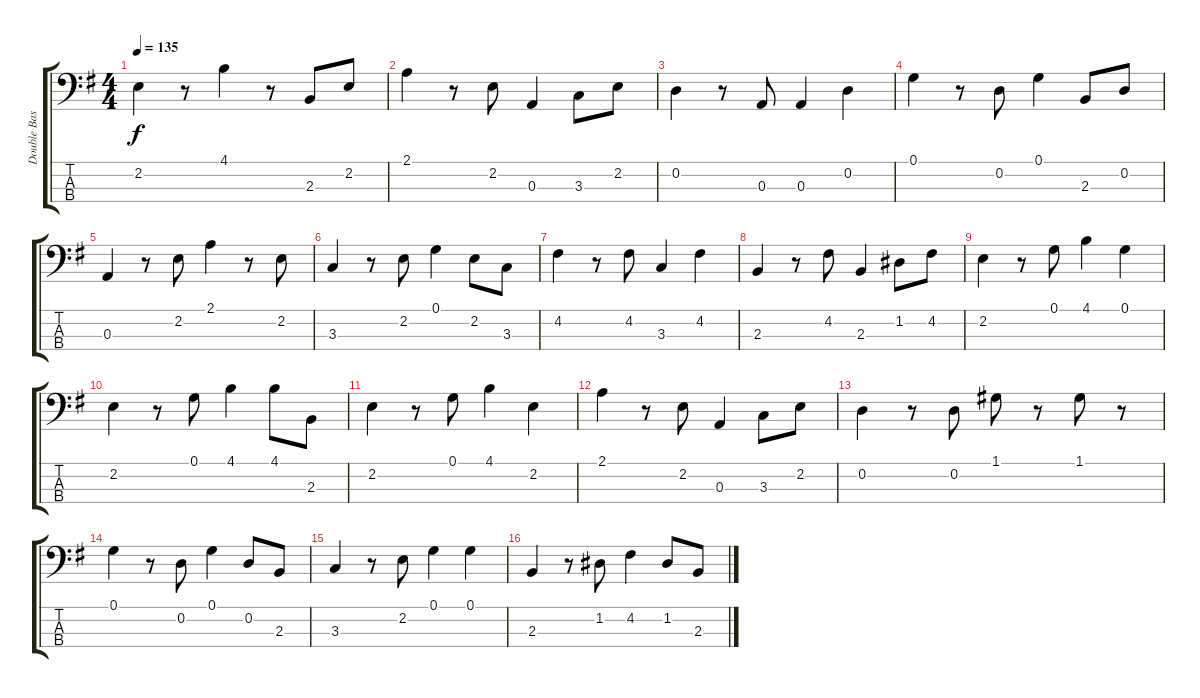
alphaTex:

\track ("Double Bass" "Double Bas") {instrument acousticbass}
\staff {score tabs}
\tuning (G2 D2 A1 E1) {hide}
\ts (4 4)
\tempo 135
\clef f4
\ks eminor
2.2.4{dy f} r.8 4.1.4 r.8 2.3.8 2.2.8 |
2.1.4 r.8 2.2.8 0.3.4 3.3.8 2.2.8 |
0.2.4 r.8 0.3.8 0.3.4 0.2.4 |
0.1.4 r.8 0.2.8 0.1.4 2.3.8 0.2.8 |
0.3.4 r.8 2.2.8 2.1.4 r.8 2.2.8 |
3.3.4 r.8 2.2.8 0.1.4 2.2.8 3.3.8 |
4.2.4 r.8 4.2.8 3.3.4 4.2.4 |
2.3.4 r.8 4.2.8 2.3.4 1.2.8 4.2.8 |
2.2.4 r.8 0.1.8 4.1.4 0.1.4 |
2.2.4 r.8 0.1.8 4.1.4 4.1.8 2.3.8 |
2.2.4 r.8 0.1.8 4.1.4 2.2.4 |
2.1.4 r.8 2.2.8 0.3.4 3.3.8 2.2.8 |
0.2.4 r.8 0.2.8 1.1.8 r.8 1.1.8 r.8 |
0.1.4 r.8 0.2.8 0.1.4 0.2.8 2.3.8 |
3.3.4 r.8 2.2.8 0.1.4 0.1.4 |
2.3.4 r.8 1.2.8 4.2.4 1.2.8 2.3.8
